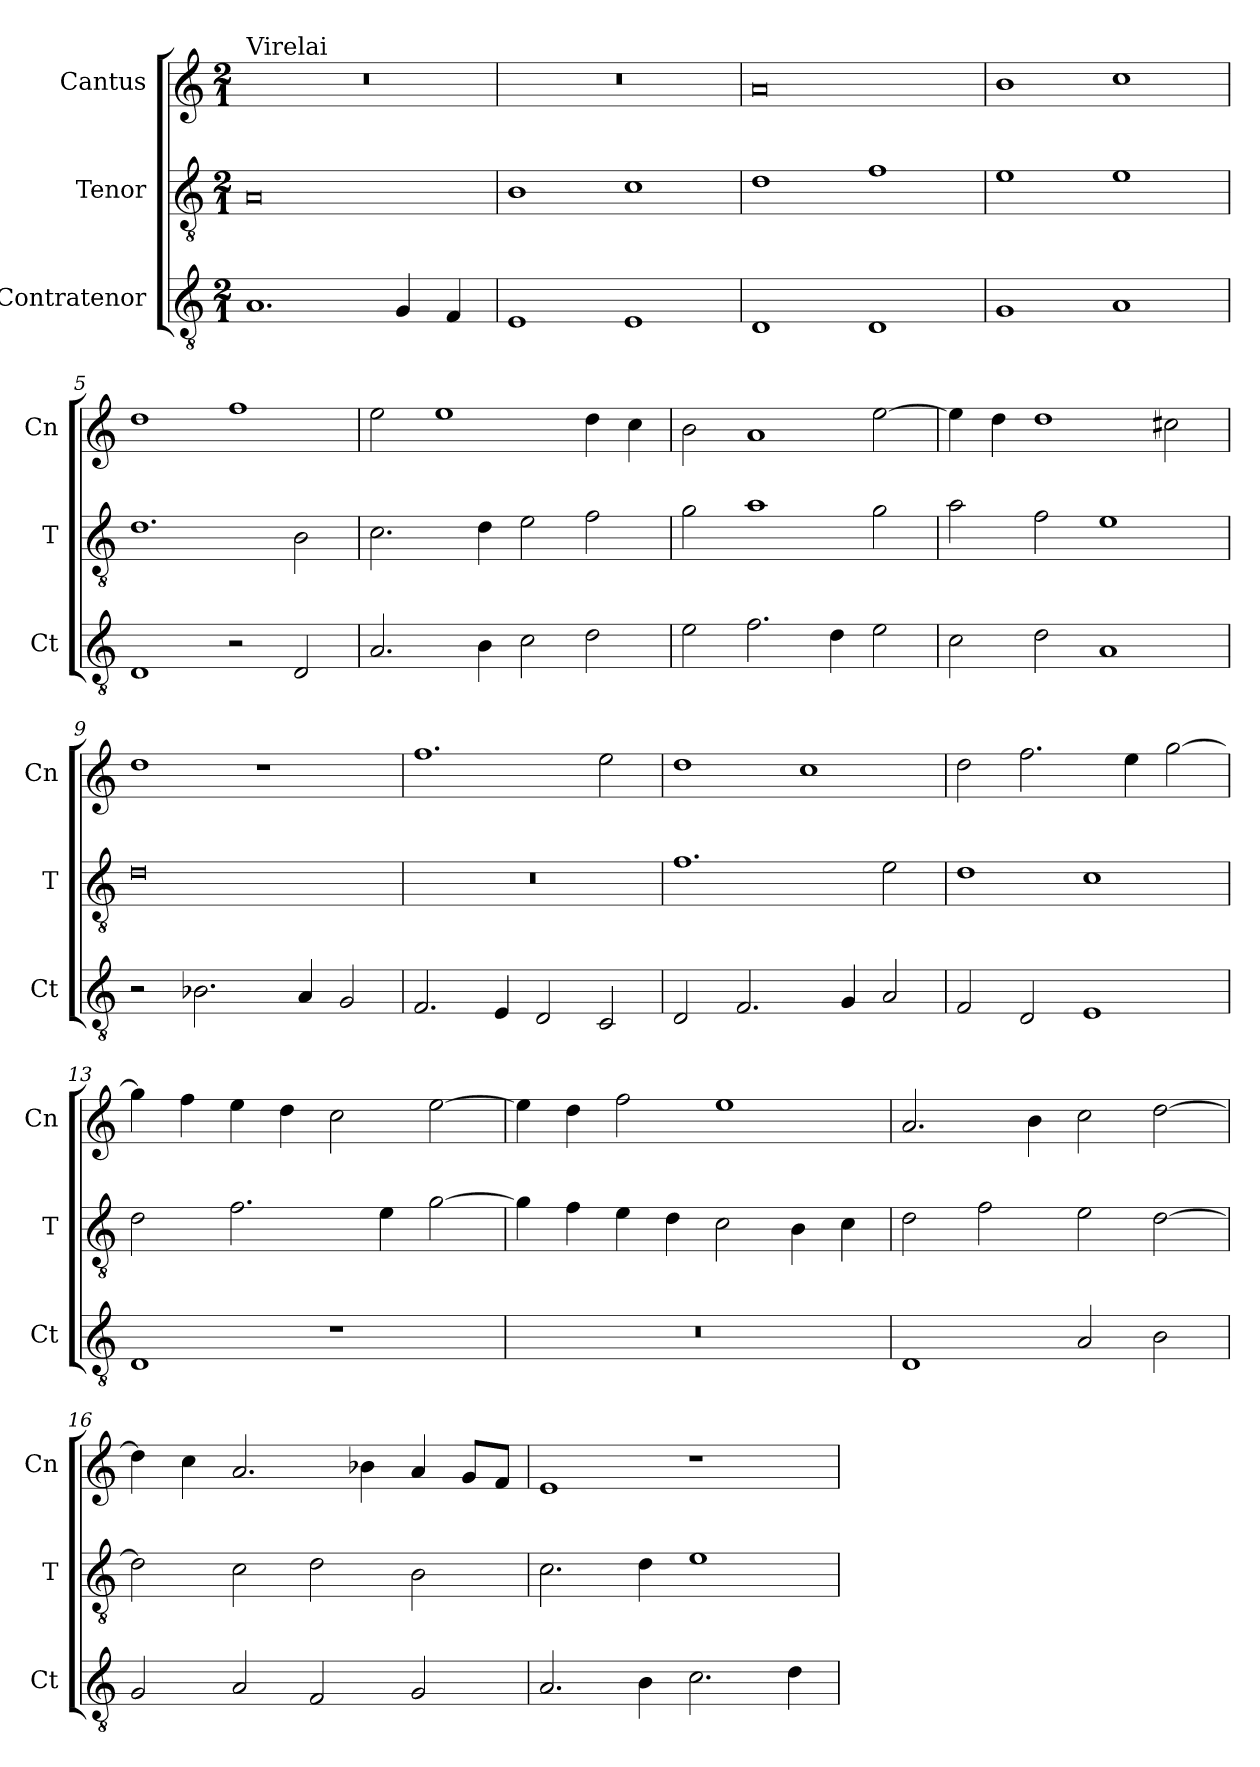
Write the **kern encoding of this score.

**kern	**kern	**kern
*part3	*part2	*part1
*staff3	*staff2	*staff1
*I"Contratenor	*I"Tenor	*I"Cantus
*I'Ct	*I'T	*I'Cn
*clefGv2	*clefGv2	*clefG2
*k[]	*k[]	*k[]
*M2/1	*M2/1	*M2/1
=1	=1	=1
!	!	!LO:TX:a:t=Virelai
1.A	0A	0r
4G/	.	.
4F/	.	.
=2	=2	=2
1E	1B	0r
1E	1c	.
=3	=3	=3
1D	1d	0a
1D	1f	.
=4	=4	=4
1G	1e	1b
1A	1e	1cc
=5	=5	=5
1D	1.d	1dd
2r	.	1ff
2D/	2B\	.
=6	=6	=6
2.A/	2.c\	2ee\
.	.	1ee
4B\	4d\	.
2c\	2e\	.
2d\	2f\	4dd\
.	.	4cc\
=7	=7	=7
2e\	2g\	2b\
2.f\	1a	1a
4d\	.	.
2e\	2g\	[2ee\
=8	=8	=8
2c\	2a\	4ee\]
.	.	4dd\
2d\	2f\	1dd
1A	1e	.
.	.	2cc#X\
=9	=9	=9
2r	0d	1dd
2.B-X\	.	.
.	.	1r
4A/	.	.
2G/	.	.
=10	=10	=10
2.F/	0r	1.ff
4E/	.	.
2D/	.	.
2C/	.	2ee\
=11	=11	=11
2D/	1.f	1dd
2.F/	.	.
.	.	1cc
4G/	.	.
2A/	2e\	.
=12	=12	=12
2F/	1d	2dd\
2D/	.	2.ff\
1E	1c	.
.	.	4ee\
.	.	[2gg\
=13	=13	=13
1D	2d\	4gg\]
.	.	4ff\
.	2.f\	4ee\
.	.	4dd\
1r	.	2cc\
.	4e\	.
.	[2g\	[2ee\
=14	=14	=14
0r	4g\]	4ee\]
.	4f\	4dd\
.	4e\	2ff\
.	4d\	.
.	2c\	1ee
.	4B\	.
.	4c\	.
=15	=15	=15
1D	2d\	2.a/
.	2f\	.
.	.	4b\
2A/	2e\	2cc\
2B\	[2d\	[2dd\
=16	=16	=16
2G/	2d\]	4dd\]
.	.	4cc\
2A/	2c\	2.a/
2F/	2d\	.
.	.	4b-X\
2G/	2B\	4a/
.	.	8g/L
.	.	8f/J
=17	=17	=17
2.A/	2.c\	1e
4B\	4d\	.
2.c\	1e	1r
4d\	.	.
=	=	=
*-	*-	*-
